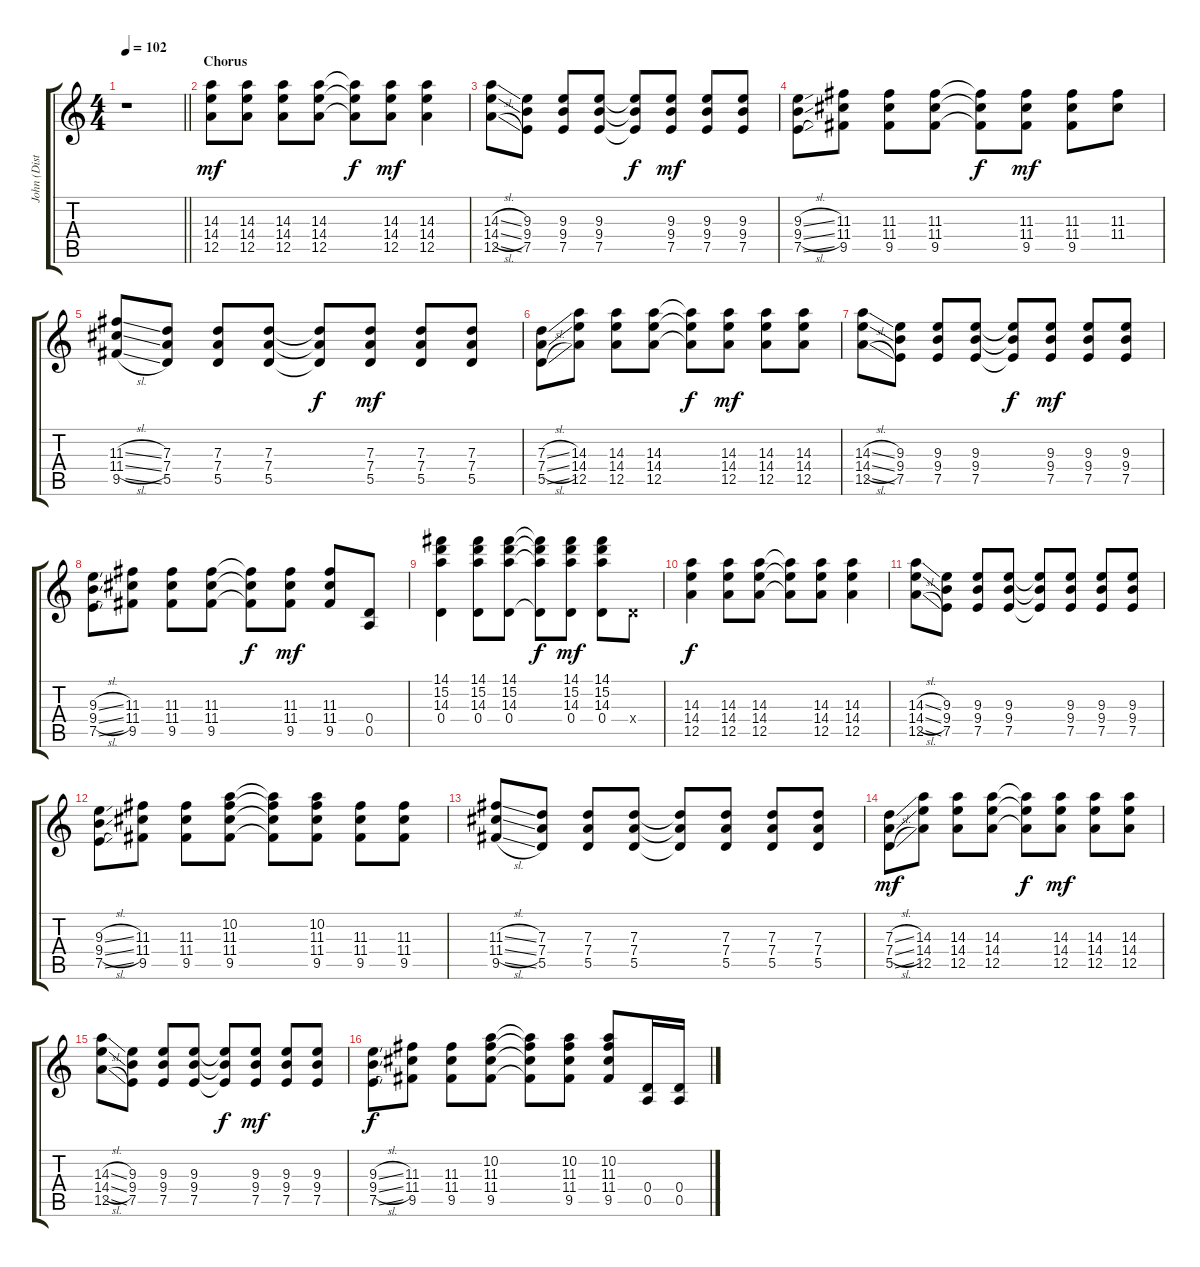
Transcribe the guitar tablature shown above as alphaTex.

\track ("John (Distortion 3)" "John (Dist") {instrument distortionguitar}
\staff {score tabs}
\tuning (E4 B3 G3 D3 A2 E2) {hide}
\ts (4 4)
\tempo 102
\clef g2
\barLineRight lightlight
\ks c
r.1{dy f} |
\section ("" "Chorus")
(14.3 14.4 12.5).8{dy mf} (14.3 14.4 12.5).8 (14.3 14.4 12.5).8 (14.3 14.4 12.5).8 (14.3{t} 14.4{t} 12.5{t}).8{dy f} (14.3 14.4 12.5).8{dy mf} (14.3 14.4 12.5).4 |
(14.3{sl} 14.4{sl} 12.5{sl}).8 (9.3 9.4 7.5).8 (9.3 9.4 7.5).8 (9.3 9.4 7.5).8 (9.3{t} 9.4{t} 7.5{t}).8{dy f} (9.3 9.4 7.5).8{dy mf} (9.3 9.4 7.5).8 (9.3 9.4 7.5).8 |
(9.3{sl} 9.4{sl} 7.5{sl}).8 (11.3 11.4 9.5).8 (11.3 11.4 9.5).8 (11.3 11.4 9.5).8 (11.3{t} 11.4{t} 9.5{t}).8{dy f} (11.3 11.4 9.5).8{dy mf} (11.3 11.4 9.5).8 (11.3 11.4).8 |
(11.3{sl} 11.4{sl} 9.5{sl}).8 (7.3 7.4 5.5).8 (7.3 7.4 5.5).8 (7.3 7.4 5.5).8 (7.3{t} 7.4{t} 5.5{t}).8{dy f} (7.3 7.4 5.5).8{dy mf} (7.3 7.4 5.5).8 (7.3 7.4 5.5).8 |
(7.3{sl} 7.4{sl} 5.5{sl}).8 (14.3 14.4 12.5).8 (14.3 14.4 12.5).8 (14.3 14.4 12.5).8 (14.3{t} 14.4{t} 12.5{t}).8{dy f} (14.3 14.4 12.5).8{dy mf} (14.3 14.4 12.5).8 (14.3 14.4 12.5).8 |
(14.3{sl} 14.4{sl} 12.5{sl}).8 (9.3 9.4 7.5).8 (9.3 9.4 7.5).8 (9.3 9.4 7.5).8 (9.3{t} 9.4{t} 7.5{t}).8{dy f} (9.3 9.4 7.5).8{dy mf} (9.3 9.4 7.5).8 (9.3 9.4 7.5).8 |
(9.3{sl} 9.4{sl} 7.5{sl}).8 (11.3 11.4 9.5).8 (11.3 11.4 9.5).8 (11.3 11.4 9.5).8 (11.3{t} 11.4{t} 9.5{t}).8{dy f} (11.3 11.4 9.5).8{dy mf} (11.3 11.4 9.5).8 (0.4 0.5).8 |
(14.1 15.2 14.3 0.4).4 (14.1 15.2 14.3 0.4).8 (14.1 15.2 14.3 0.4).8 (14.1{t} 15.2{t} 14.3{t} 0.4{t}).8{dy f} (14.1 15.2 14.3 0.4).8{dy mf} (14.1 15.2 14.3 0.4).8 0.4{x}.8 |
(14.3 14.4 12.5).4{dy f} (14.3 14.4 12.5).8 (14.3 14.4 12.5).8 (14.3{t} 14.4{t} 12.5{t}).8 (14.3 14.4 12.5).8 (14.3 14.4 12.5).4 |
(14.3{sl} 14.4{sl} 12.5{sl}).8 (9.3 9.4 7.5).8 (9.3 9.4 7.5).8 (9.3 9.4 7.5).8 (9.3{t} 9.4{t} 7.5{t}).8 (9.3 9.4 7.5).8 (9.3 9.4 7.5).8 (9.3 9.4 7.5).8 |
(9.3{sl} 9.4{sl} 7.5{sl}).8 (11.3 11.4 9.5).8 (11.3 11.4 9.5).8 (10.2 11.3 11.4 9.5).8 (10.2{t} 11.3{t} 11.4{t} 9.5{t}).8 (10.2 11.3 11.4 9.5).8 (11.3 11.4 9.5).8 (11.3 11.4 9.5).8 |
(11.3{sl} 11.4{sl} 9.5{sl}).8 (7.3 7.4 5.5).8 (7.3 7.4 5.5).8 (7.3 7.4 5.5).8 (7.3{t} 7.4{t} 5.5{t}).8 (7.3 7.4 5.5).8 (7.3 7.4 5.5).8 (7.3 7.4 5.5).8 |
(7.3{sl} 7.4{sl} 5.5{sl}).8{dy mf} (14.3 14.4 12.5).8 (14.3 14.4 12.5).8 (14.3 14.4 12.5).8 (14.3{t} 14.4{t} 12.5{t}).8{dy f} (14.3 14.4 12.5).8{dy mf} (14.3 14.4 12.5).8 (14.3 14.4 12.5).8 |
(14.3{sl} 14.4{sl} 12.5{sl}).8 (9.3 9.4 7.5).8 (9.3 9.4 7.5).8 (9.3 9.4 7.5).8 (9.3{t} 9.4{t} 7.5{t}).8{dy f} (9.3 9.4 7.5).8{dy mf} (9.3 9.4 7.5).8 (9.3 9.4 7.5).8 |
(9.3{sl} 9.4{sl} 7.5{sl}).8{dy f} (11.3 11.4 9.5).8 (11.3 11.4 9.5).8 (10.2 11.3 11.4 9.5).8 (10.2{t} 11.3{t} 11.4{t} 9.5{t}).8 (10.2 11.3 11.4 9.5).8 (10.2 11.3 11.4 9.5).8 (0.4 0.5).16 (0.4 0.5).16
